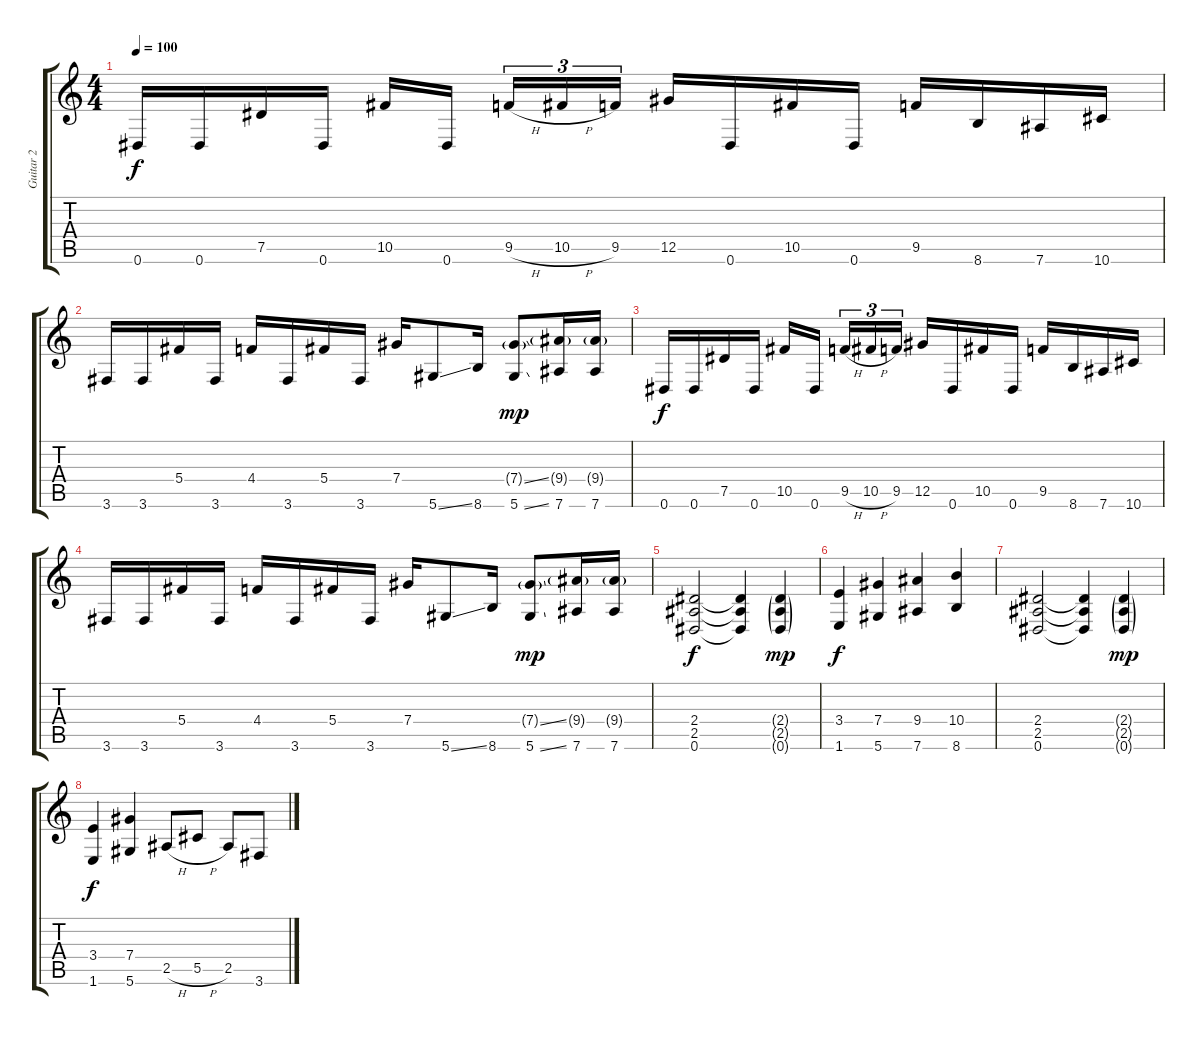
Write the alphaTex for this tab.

\track ("Guitar 2" "Guitar 2") {instrument distortionguitar}
\staff {score tabs}
\tuning (Eb4 Bb3 Gb3 Db3 Ab2 Eb2) {hide}
\ts (4 4)
\tempo 100
\clef g2
\ks c
0.6.16{dy f} 0.6.16 7.5.16 0.6.16 10.5.16 0.6.16 9.5{h}.16{tu (3 2)} 10.5{h}.16{tu (3 2)} 9.5.16{tu (3 2)} 12.5.16 0.6.16 10.5.16 0.6.16 9.5.16 8.6.16 7.6.16 10.6.16 |
3.6.16 3.6.16 5.4.16 3.6.16 4.4.16 3.6.16 5.4.16 3.6.16 7.4.16 5.6{ss}.8 8.6.16 (7.4{ss g} 5.6{ss}).8{dy mp} (9.4{g} 7.6).16 (9.4{g} 7.6).16 |
0.6.16{dy f} 0.6.16 7.5.16 0.6.16 10.5.16 0.6.16 9.5{h}.16{tu (3 2)} 10.5{h}.16{tu (3 2)} 9.5.16{tu (3 2)} 12.5.16 0.6.16 10.5.16 0.6.16 9.5.16 8.6.16 7.6.16 10.6.16 |
3.6.16 3.6.16 5.4.16 3.6.16 4.4.16 3.6.16 5.4.16 3.6.16 7.4.16 5.6{ss}.8 8.6.16 (7.4{ss g} 5.6{ss}).8{dy mp} (9.4{g} 7.6).16 (9.4{g} 7.6).16 |
(2.4 2.5 0.6).2{dy f} (2.4{t} 2.5{t} 0.6{t}).4 (2.4{g} 2.5{g} 0.6{g}).4{dy mp} |
(3.4 1.6).4{dy f} (7.4 5.6).4 (9.4 7.6).4 (10.4 8.6).4 |
(2.4 2.5 0.6).2 (2.4{t} 2.5{t} 0.6{t}).4 (2.4{g} 2.5{g} 0.6{g}).4{dy mp} |
(3.4 1.6).4{dy f} (7.4 5.6).4 2.5{h}.8 5.5{h}.8 2.5.8 3.6.8
